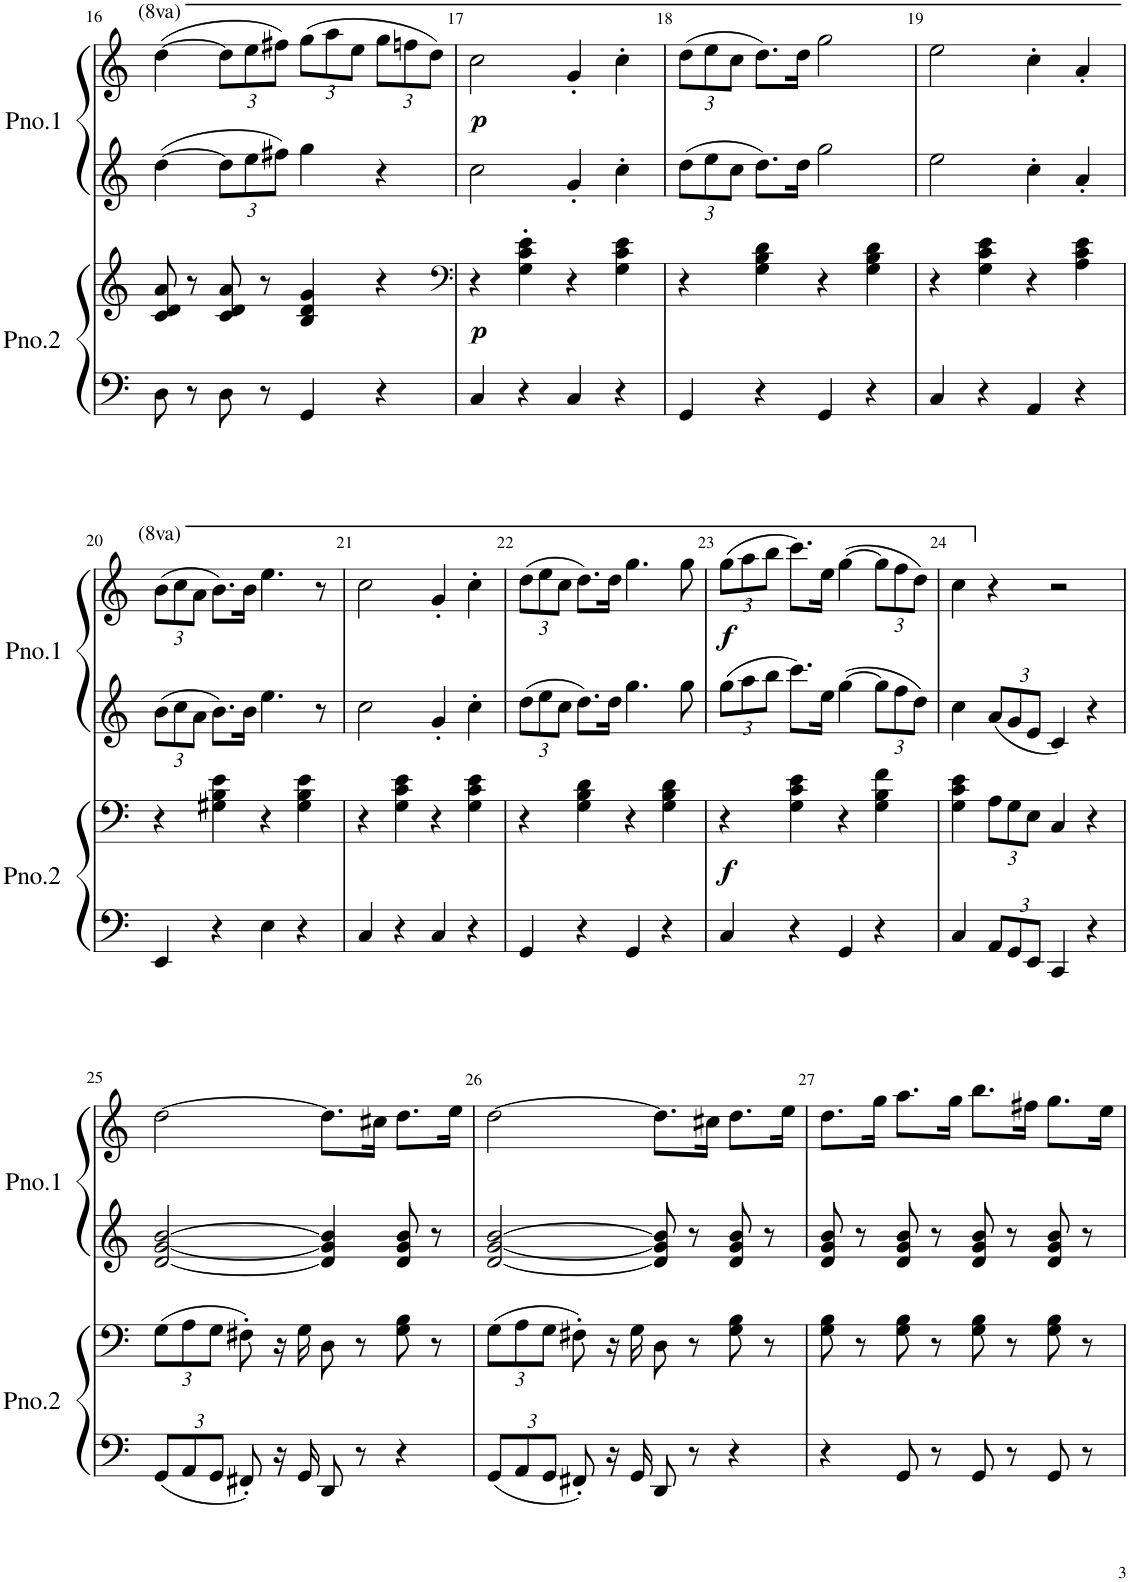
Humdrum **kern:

**kern	**kern	**dynam	**kern	**kern	**dynam
*part2	*part2	*part2	*part1	*part1	*part1
*staff4	*staff3	*staff3/4	*staff2	*staff1	*staff1/2
*I"Piano 2	*	*	*I"Piano 1	*	*
*I'Pno.2	*	*	*I'Pno.1	*	*
!!LO:PB:g=z
*clefF4	*clefG2	*	*clefG2	*clefG2	*
*k[]	*k[]	*	*k[]	*k[]	*
*M4/4	*M4/4	*	*M4/4	*M4/4	*
=16	=16	=16	=16	=16	=16
8D\	8c/ 8d/ 8a/	.	[4dd\	([4ddd\	.
8r	8r	.	.	.	.
*	*	*	*Xbrackettup	*Xbrackettup	*
8D\	8c/ 8d/ 8a/	.	12dd\L]	12ddd\L]	.
.	.	.	12ee\	12eee\	.
8r	8r	.	.	.	.
.	.	.	12ff#X\J	12fff#X\J)	.
4GG/	4B/ 4d/ 4g/	.	4gg\	(12ggg\L	.
.	.	.	.	12aaa\	.
.	.	.	.	12eee\J	.
4r	4r	.	4r	12ggg\L	.
.	.	.	.	12fffn\	.
.	.	.	.	12ddd\J)	.
=17	=17	=17	=17	=17	=17
*	*clefF4	*	*	*	*
!	!	!LO:DY:b	!	!	!LO:DY:b
4C/	4r	p	2cc\	2ccc\	p
4r	4G\' 4c\' 4e\'	.	.	.	.
4C/	4r	.	4g'/	4gg'/	.
4r	4G\ 4c\ 4e\	.	4cc'\	4ccc'\	.
=18	=18	=18	=18	=18	=18
4GG/	4r	.	12dd\L	(12ddd\L	.
.	.	.	12ee\	12eee\	.
.	.	.	12cc\J	12ccc\J	.
4r	4G\ 4B\ 4d\	.	8.dd\L	8.ddd\L)	.
.	.	.	16dd\Jk	16ddd\Jk	.
4GG/	4r	.	2gg\	2ggg\	.
4r	4G\ 4B\ 4d\	.	.	.	.
=19	=19	=19	=19	=19	=19
4C/	4r	.	2ee\	2eee\	.
4r	4G\ 4c\ 4e\	.	.	.	.
4AA/	4r	.	4cc'\	4ccc'\	.
4r	4A\ 4c\ 4e\	.	4a'/	4aa'/	.
!!LO:LB:g=z
=20	=20	=20	=20	=20	=20
4EE/	4r	.	12b\L	(12bb\L	.
.	.	.	12cc\	12ccc\	.
.	.	.	12a\J	12aa\J	.
4r	4G#X\ 4B\ 4e\	.	8.b\L	8.bb\L)	.
.	.	.	16b\Jk	16bb\Jk	.
4E\	4r	.	4.ee\	4.eee\	.
4r	4G#\ 4B\ 4e\	.	.	.	.
.	.	.	8r	8r	.
=21	=21	=21	=21	=21	=21
4C/	4r	.	2cc\	2ccc\	.
4r	4G\ 4c\ 4e\	.	.	.	.
4C/	4r	.	4g'/	4gg'/	.
4r	4G\ 4c\ 4e\	.	4cc'\	4ccc'\	.
=22	=22	=22	=22	=22	=22
4GG/	4r	.	12dd\L	(12ddd\L	.
.	.	.	12ee\	12eee\	.
.	.	.	12cc\J	12ccc\J	.
4r	4G\ 4B\ 4d\	.	8.dd\L	8.ddd\L)	.
.	.	.	16dd\Jk	16ddd\Jk	.
4GG/	4r	.	4.gg\	4.ggg\	.
4r	4G\ 4B\ 4d\	.	.	.	.
.	.	.	8gg\	8ggg\	.
=23	=23	=23	=23	=23	=23
!	!	!LO:DY:b	!	!	!LO:DY:b
4C/	4r	f	12gg\L	(12ggg\L	f
.	.	.	12aa\	12aaa\	.
.	.	.	12bb\J	12bbb\J	.
4r	4G\ 4c\ 4e\	.	8.ccc\L	8.cccc\L)	.
.	.	.	16ee\Jk	16eee\Jk	.
4GG/	4r	.	[4gg\	([4ggg\	.
4r	4G\ 4B\ 4f\	.	12gg\L]	12ggg\L]	.
.	.	.	12ff\	12fff\	.
.	.	.	12dd\J	12ddd\J)	.
=24	=24	=24	=24	=24	=24
4C/	4G\ 4c\ 4e\	.	4cc\	4ccc\	.
*Xbrackettup	*Xbrackettup	*	*	*	*
12AA/L	12A\L	.	12a/L	4r	.
12GG/	12G\	.	12g/	.	.
12EE/J	12E\J	.	12e/J	.	.
4CC/	4C/	.	4c/	2r	.
4r	4r	.	4r	.	.
!!LO:LB:g=z
=25	=25	=25	=25	=25	=25
12GG/L	(12G\L	.	[2d/ [2g/ [2b/	[2dd\	.
12AA/	12A\	.	.	.	.
12GG/J	12G\J	.	.	.	.
8FF#X'/	8F#X'\)	.	.	.	.
16r	16r	.	.	.	.
16GG/	16G\	.	.	.	.
8DD/	8D\	.	4d/] 4g/] 4b/]	8.dd\L]	.
8r	8r	.	.	.	.
.	.	.	.	16cc#X\Jk	.
4r	8G\ 8B\	.	8d/ 8g/ 8b/	8.dd\L	.
.	8r	.	8r	.	.
.	.	.	.	16ee\Jk	.
=26	=26	=26	=26	=26	=26
12GG/L	(12G\L	.	[2d/ [2g/ [2b/	[2dd\	.
12AA/	12A\	.	.	.	.
12GG/J	12G\J	.	.	.	.
8FF#X'/	8F#X'\)	.	.	.	.
16r	16r	.	.	.	.
16GG/	16G\	.	.	.	.
8DD/	8D\	.	8d/] 8g/] 8b/]	8.dd\L]	.
8r	8r	.	8r	.	.
.	.	.	.	16cc#X\Jk	.
4r	8G\ 8B\	.	8d/ 8g/ 8b/	8.dd\L	.
.	8r	.	8r	.	.
.	.	.	.	16ee\Jk	.
=27	=27	=27	=27	=27	=27
4r	8G\ 8B\	.	8d/ 8g/ 8b/	8.dd\L	.
.	8r	.	8r	.	.
.	.	.	.	16gg\Jk	.
8GG/	8G\ 8B\	.	8d/ 8g/ 8b/	8.aa\L	.
8r	8r	.	8r	.	.
.	.	.	.	16gg\Jk	.
8GG/	8G\ 8B\	.	8d/ 8g/ 8b/	8.bb\L	.
8r	8r	.	8r	.	.
.	.	.	.	16ff#X\Jk	.
8GG/	8G\ 8B\	.	8d/ 8g/ 8b/	8.gg\L	.
8r	8r	.	8r	.	.
.	.	.	.	16ee\Jk	.
=	=	=	=	=	=
*-	*-	*-	*-	*-	*-
